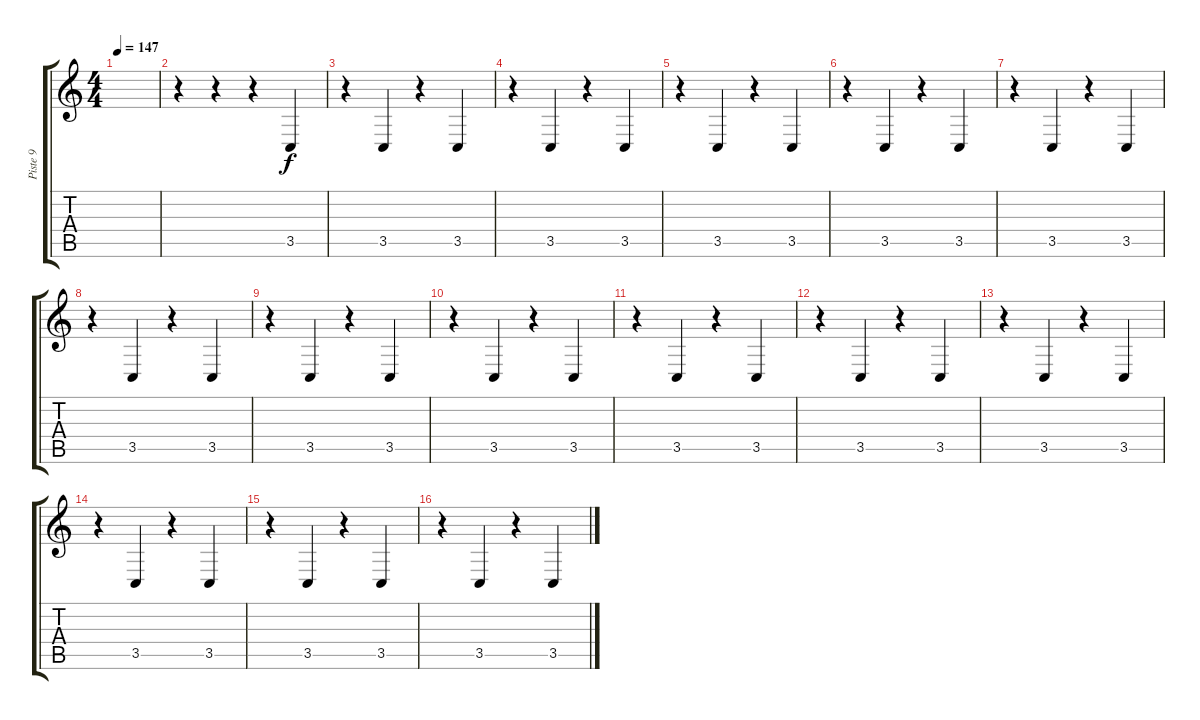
\track ("Piste 9" "Piste 9") {instrument synthdrum}
\staff {score tabs}
\tuning (E4 B3 G3 D3 A2 E2) {hide}
\ts (4 4)
\tempo 147
\clef g2
\ks c
|
r.4 r.4 r.4 3.5.4 |
r.4 3.5.4 r.4 3.5.4 |
r.4 3.5.4 r.4 3.5.4 |
r.4 3.5.4 r.4 3.5.4 |
r.4 3.5.4 r.4 3.5.4 |
r.4 3.5.4 r.4 3.5.4 |
r.4 3.5.4 r.4 3.5.4 |
r.4 3.5.4 r.4 3.5.4 |
r.4 3.5.4 r.4 3.5.4 |
r.4 3.5.4 r.4 3.5.4 |
r.4 3.5.4 r.4 3.5.4 |
r.4 3.5.4 r.4 3.5.4 |
r.4 3.5.4 r.4 3.5.4 |
r.4 3.5.4 r.4 3.5.4 |
r.4 3.5.4 r.4 3.5.4
